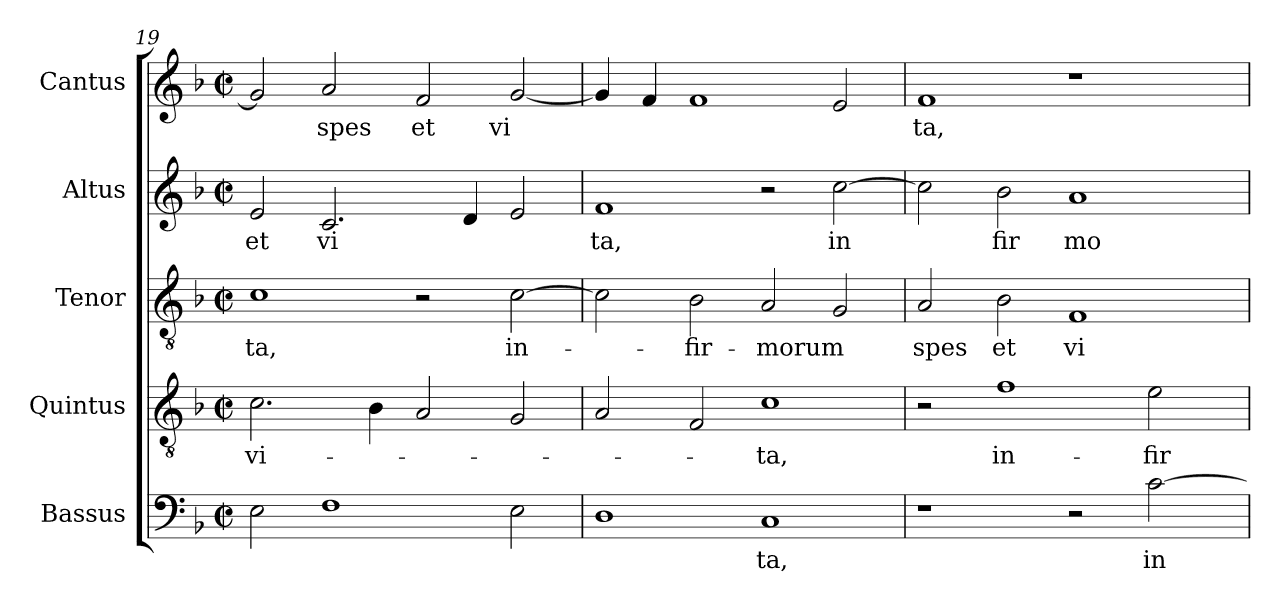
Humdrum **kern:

**kern	**text	**kern	**text	**kern	**text	**kern	**text	**kern	**text
*part5	*part5	*part4	*part4	*part3	*part3	*part2	*part2	*part1	*part1
*staff5	*staff5	*staff4	*staff4	*staff3	*staff3	*staff2	*staff2	*staff1	*staff1
*I"Bassus	*	*I"Quintus	*	*I"Tenor	*	*I"Altus	*	*I"Cantus	*
*clefF4	*	*clefGv2	*	*clefGv2	*	*clefG2	*	*clefG2	*
*k[b-]	*	*k[b-]	*	*k[b-]	*	*k[b-]	*	*k[b-]	*
*F:	*	*F:	*	*F:	*	*F:	*	*F:	*
*M2/2	*	*M2/2	*	*M2/2	*	*M2/2	*	*M2/2	*
*met(c|)	*	*met(c|)	*	*met(c|)	*	*met(c|)	*	*met(c|)	*
=19	=19	=19	=19	=19	=19	=19	=19	=19	=19
!	!	!	!LO:LY:b:cj	!	!LO:LY:b:cj	!	!LO:LY:b:cj	!	!
2E\	.	2.c\	vi-	1c	-ta,	2e/	et	2g/]	.
!	!	!	!	!	!	!	!LO:LY:b:cj	!	!LO:LY:b:cj
1F	.	.	.	.	.	2.c/	vi	2a/	spes
.	.	4B-\	.	.	.	.	.	.	.
!	!	!	!	!	!	!	!	!	!LO:LY:b:cj
.	.	2A/	.	2r	.	.	.	2f/	et
.	.	.	.	.	.	4d/	.	.	.
!	!	!	!	!	!LO:LY:b:cj	!	!	!	!LO:LY:b:cj
2E\	.	2G/	.	[>2c\	in-	2e/	.	[<2g/	vi
=20	=20	=20	=20	=20	=20	=20	=20	=20	=20
!	!	!	!	!	!	!	!LO:LY:b:cj	!	!
1D	.	2A/	.	2c\]	.	1f	ta,	4g/]	.
.	.	.	.	.	.	.	.	4f/	.
!	!	!	!	!	!LO:LY:b:cj	!	!	!	!
.	.	2F/	.	2B-\	-fir-	.	.	1f	.
!	!LO:LY:b:cj	!	!LO:LY:b:cj	!	!LO:LY:b	!	!	!	!
1C	ta,	1c	-ta,	2A/	-morum	2r	.	.	.
!	!	!	!	!	!	!	!LO:LY:b:cj	!	!
.	.	.	.	2G/	.	[<2cc\	in	2e/	.
!!LO:PB:g=z
=21	=21	=21	=21	=21	=21	=21	=21	=21	=21
!	!	!	!	!	!LO:LY:b:cj	!	!	!	!LO:LY:b:cj
*	*	*	*	*^	*	*	*	*	*
1r	.	2r	.	2A/	64ryy	spes	2cc\]	.	1f	ta,
.	.	.	.	.	1ryy	.	.	.	.	.
!	!	!	!LO:LY:b:cj	!	!	!LO:LY:b:cj	!	!LO:LY:b:cj	!	!
.	.	1f	in-	2B-\	.	et	2b-\	fir	.	.
!	!	!	!	!	!	!LO:LY:b:cj	!	!LO:LY:b:cj	!	!
2r	.	.	.	1F	.	vi-	1a	mo	1r	.
.	.	.	.	.	2ryy	.	.	.	.	.
!	!LO:LY:b:cj	!	!LO:LY:b:cj	!	!	!	!	!	!	!
[>2c\	in	2e\	-fir-	.	.	.	.	.	.	.
.	.	.	.	.	4ryy	.	.	.	.	.
.	.	.	.	.	8...ryy	.	.	.	.	.
*	*	*	*	*v	*v	*	*	*	*	*
=	=	=	=	=	=	=	=	=	=
*-	*-	*-	*-	*-	*-	*-	*-	*-	*-
